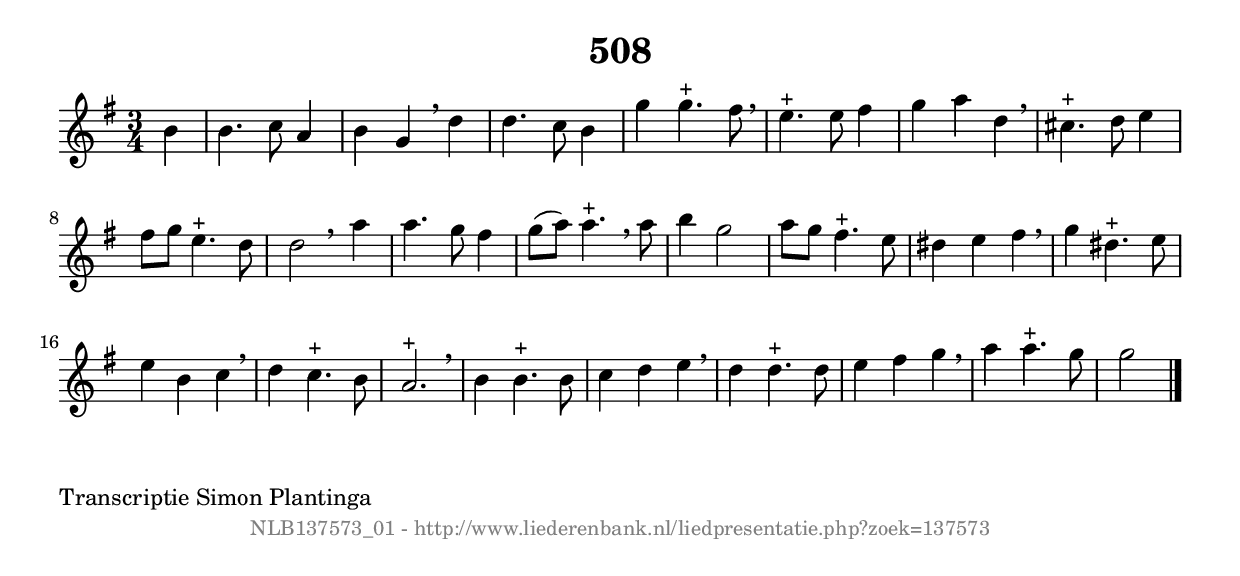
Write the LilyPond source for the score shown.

%
% produced by wce2krn 1.64 (7 June 2014)
%
\version"2.16"
#(append! paper-alist '(("long" . (cons (* 210 mm) (* 2000 mm)))))
#(set-default-paper-size "long")
sb = {\breathe}
mBreak = {\breathe }
bBreak = {\breathe }
x = {\once\override NoteHead #'style = #'cross }
gl=\glissando
itime={\override Staff.TimeSignature #'stencil = ##f }
ficta = {\once\set suggestAccidentals = ##t}
fine = {\once\override Score.RehearsalMark #'self-alignment-X = #1 \mark \markup {\italic{Fine}}}
dc = {\once\override Score.RehearsalMark #'self-alignment-X = #1 \mark \markup {\italic{D.C.}}}
dcf = {\once\override Score.RehearsalMark #'self-alignment-X = #1 \mark \markup {\italic{D.C. al Fine}}}
dcc = {\once\override Score.RehearsalMark #'self-alignment-X = #1 \mark \markup {\italic{D.C. al Coda}}}
ds = {\once\override Score.RehearsalMark #'self-alignment-X = #1 \mark \markup {\italic{D.S.}}}
dsf = {\once\override Score.RehearsalMark #'self-alignment-X = #1 \mark \markup {\italic{D.S. al Fine}}}
dsc = {\once\override Score.RehearsalMark #'self-alignment-X = #1 \mark \markup {\italic{D.S. al Coda}}}
pv = {\set Score.repeatCommands = #'((volta "1"))}
sv = {\set Score.repeatCommands = #'((volta "2"))}
tv = {\set Score.repeatCommands = #'((volta "3"))}
qv = {\set Score.repeatCommands = #'((volta "4"))}
xv = {\set Score.repeatCommands = #'((volta #f))}
\header{ tagline = ""
title = "508"
}
\score {{
\key g \major
\relative g'
{
\set melismaBusyProperties = #'()
\partial 32*8
\time 3/4
\tempo 4=120
\override Score.MetronomeMark #'transparent = ##t
\override Score.RehearsalMark #'break-visibility = #(vector #t #t #f)
b4 | b4. c8 a4 | b4 g4 \sb d'4 | d4. c8 b4 | g'4 g4.^"+" fis8 | \mBreak \bar "|"
e4.^"+" e8 fis4 | g4 a4 d,4 \sb | cis4.^"+" d8 e4 | fis8 g8 e4.^"+" d8 | d2 \bar ":|:" \bBreak
a'4 | a4. g8 fis4 | g8( a8) a4.^"+" \sb a8 | b4 g2 | a8 g8 fis4.^"+" e8 | dis4 e4 fis4 | \mBreak \bar "|"
g4 dis4.^"+" e8 | e4 b4 c4 \sb | d4 c4.^"+" b8 | a2.^"+" | \mBreak \bar "|"
b4 b4.^"+" b8 | c4 d4 e4 \sb | d4 d4.^"+" d8 | e4 fis4 g4 \sb | a4 a4.^"+" g8 | g2 \bar "|."
 }}
 \midi { }
 \layout {
            indent = 0.0\cm
}
}
\markup { \wordwrap-string #" 
Transcriptie Simon Plantinga
"}
\markup { \vspace #0 } \markup { \with-color #grey \fill-line { \center-column { \smaller "NLB137573_01 - http://www.liederenbank.nl/liedpresentatie.php?zoek=137573" } } }
